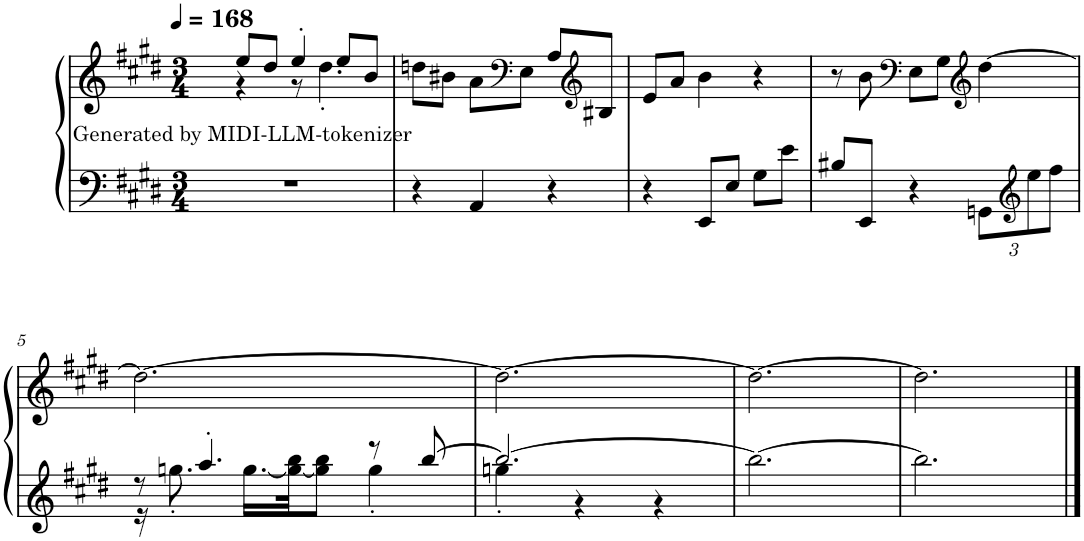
**kern	**kern	**text
*part1	*part1	*part1
*staff2	*staff1	*staff1
*I"Piano	*	*
*I'Pno.	*	*
*clefF4	*clefG2	*
*k[f#c#g#d#]	*k[f#c#g#d#]	*
*M3/4	*M3/4	*
*MM168	*MM168	*
=1	=1	=1
!	!	!LO:LY:b
*	*^	*
2.r	8ee/L	4r	Generated by MIDI-LLM-tokenizer
.	8dd#/J	.	.
.	4ee'/	8r	.
.	.	4.dd#'\	.
.	8ee/L	.	.
.	8b/J	.	.
*	*v	*v	*
=2	=2	=2
4r	8ddn\L	.
.	8b#X\J	.
4AA/	8a\L	.
*	*clefF4	*
.	8E\J	.
4r	8A/L	.
*	*clefG2	*
.	8B#X/J	.
=3	=3	=3
4r	8e/L	.
.	8a/J	.
8EE/L	4b\	.
8E/J	.	.
8G#\L	4r	.
8e\J	.	.
=4	=4	=4
8B#X/L	8r	.
8EE/J	8b\	.
*	*clefF4	*
4r	8E\L	.
.	8G#\J	.
*	*clefG2	*
*Xbrackettup	*	*
12GGn\L	[4dd#\	.
*clefG2	*	*
12ee\	.	.
12ff#\J	.	.
!!LO:LB:g=z
=5	=5	=5
*^	*	*
8r	16r	2.dd#\_	.
.	8.ggn'\	.	.
4.aa'/	.	.	.
.	[16.gg\LL	.	.
.	32gg\_ 32bb\JK	.	.
.	8gg\] 8bb\J	.	.
8r	4gg'\	.	.
[8bb/	.	.	.
=6	=6	=6	=6
2.bb/_	4ggn'\	2.dd#\_	.
.	4r	.	.
.	4r	.	.
*v	*v	*	*
=7	=7	=7
2.bb\_	2.dd#\_	.
=8	=8	=8
2.bb\]	2.dd#\]	.
==	==	==
*-	*-	*-
